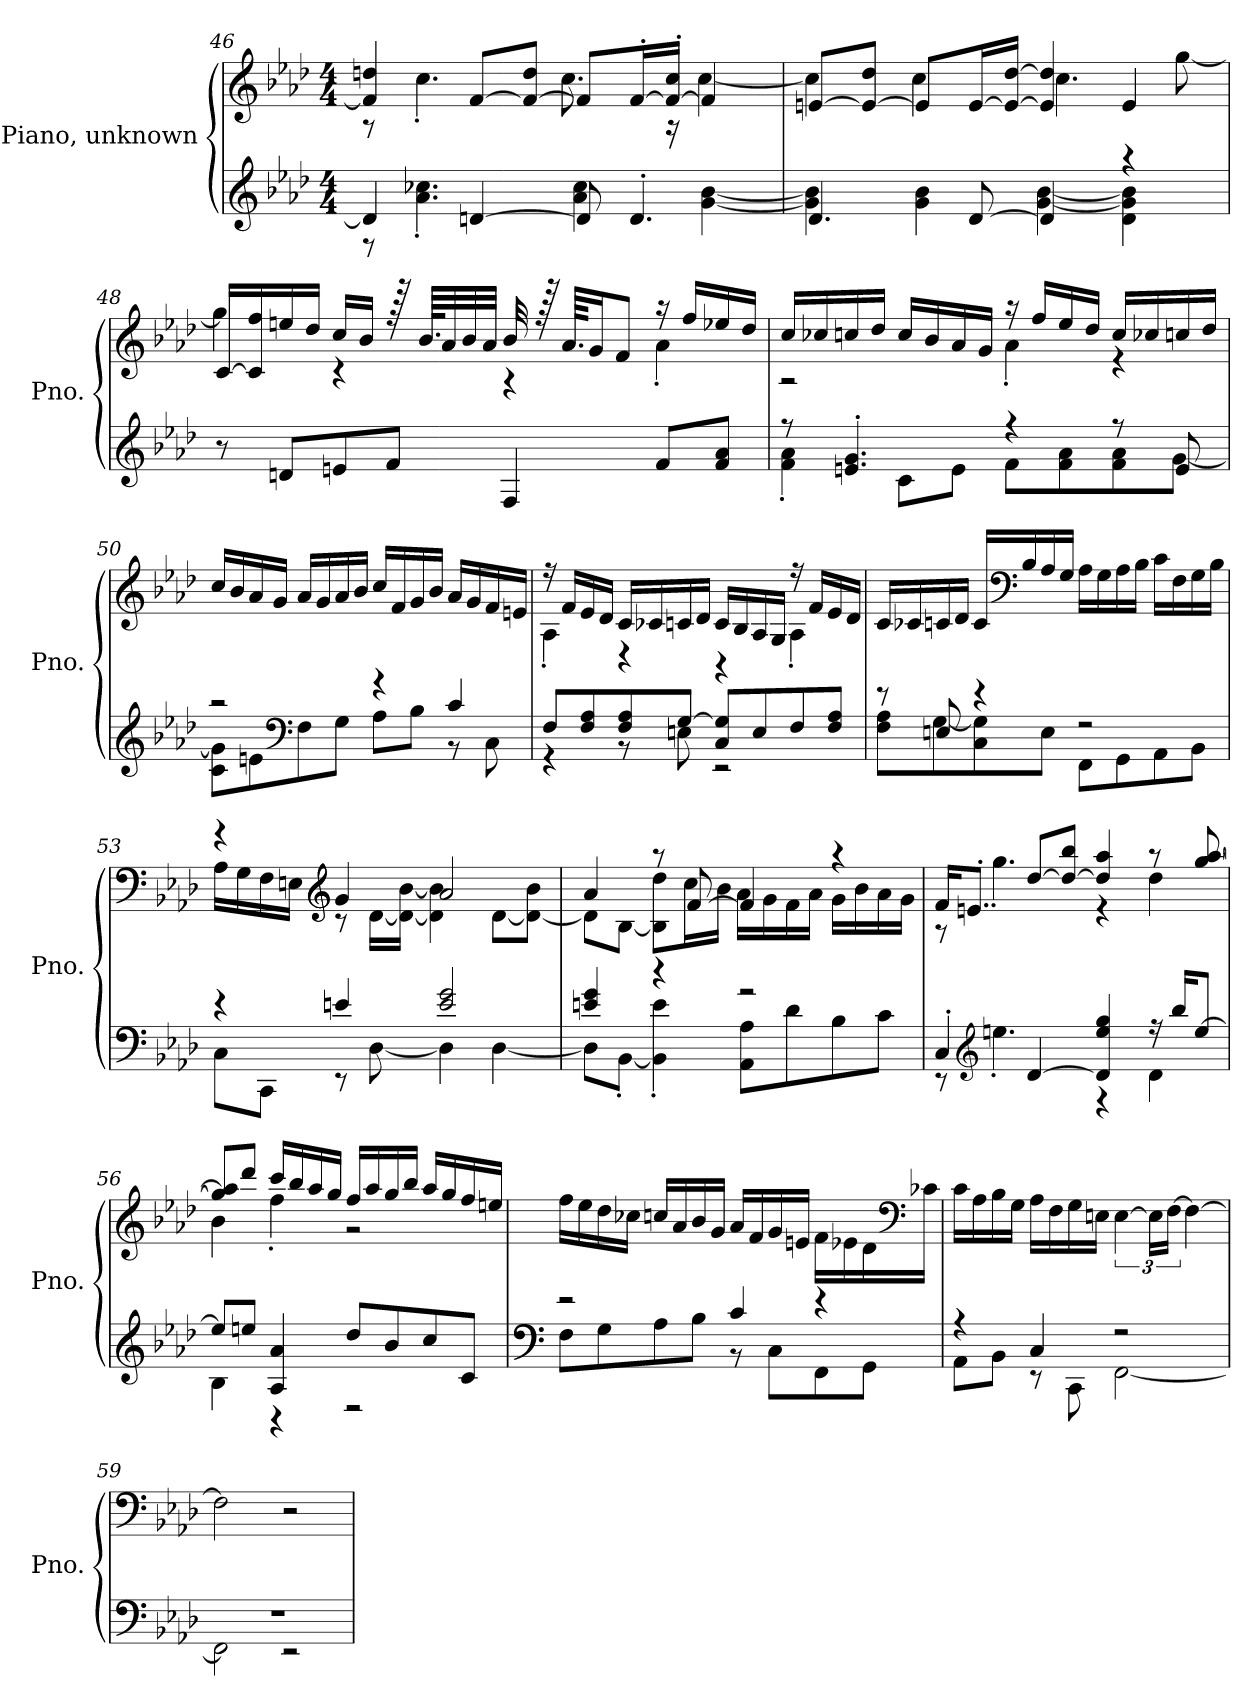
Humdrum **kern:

**kern	**kern
*part1	*part1
*staff2	*staff1
*I"Piano, unknown	*
*I'Pno.	*
*clefG2	*clefG2
*k[b-e-a-d-]	*k[b-e-a-d-]
*M4/4	*M4/4
=46	=46
*^	*^
4d/]	8r	4f/] 4ddn/	8r
.	4.a-\' 4.cc-X\'	.	4.cc'\
[4dn/	.	[8f/L	.
.	.	8f/_ 8dd/J	.
8d/]	4a-\ 4cc-\	8f/L]	8.cc\
4.d'/	.	[16f'/L	.
.	.	16f/_' 16cc/'JJ	16r
.	[4g\ [4b-\	4f/]	[4cc\
=47	=47	=47	=47
4.d-/	4g\] 4b-\]	[8en/L	4cc\]
.	.	8e/_ 8dd-/J	.
.	4g\ 4b-\	8e/L]	4cc\
[8d-/	.	[16e/L	.
.	.	16e/_ [16dd-/JJ	.
4d-/]	[4g\ [4b-\	4e/] 4dd-/]	4.cc\
4r	4d-\ 4g\] 4b-\]	4e/	.
.	.	.	[8gg\
*v	*v	*	*
!!LO:LB:g=z	!!
=48	=48	=48
8r	[16c/LL	4gg\]
.	16c/] 16ff/	.
8dn/L	16een/	.
.	16dd-/JJ	.
8en/	16cc/LL	4r
.	16b-/JJ	.
8f/J	128r	.
.	64.b-/KLLL	.
.	32a-/	.
.	32b-/	.
.	32a-/JJJ	.
4F/	32b-/	4r
.	128r	.
.	64.a-/KKLL	.
.	16g/J	.
.	8f/J	.
8f/L	16r	4a-'\
.	16ff/LL	.
8f/ 8a-/J	16ee-X/	.
.	16dd-/JJ	.
=49	=49	=49
*^	*	*
8r	4f\' 4a-\'	16cc/LL	2r
.	.	16cc-X/	.
4.en/' 4.g/'	.	16ccn/	.
.	.	16dd-/JJ	.
.	8c\L	16cc/LL	.
.	.	16b-/	.
.	8e\J	16a-/	.
.	.	16g/JJ	.
4r	8f\L	16r	4a-'\
.	.	16ff/LL	.
.	8f\ 8a-\	16ee-/	.
.	.	16dd-/JJ	.
8r	8f\ 8a-\	16cc/LL	4r
.	.	16cc-X/	.
8e/	[8g\J	16ccn/	.
.	.	16dd-/JJ	.
*	*	*v	*v
!!LO:PB:g=z
=50	=50	=50
2r	8c\ 8g\]L	16cc/LL
.	.	16b-/
.	8en\	16a-/
.	.	16g/JJ
*clefF4	*	*
.	8F\	16a-/LL
.	.	16g/
.	8G\J	16a-/
.	.	16b-/JJ
4r	8A-\L	16cc/LL
.	.	16f/
.	8B-\J	16g/
.	.	16b-/JJ
4c/	8r	16a-/LL
.	.	16g/
.	8C\	16f/
.	.	16en/JJ
=51	=51	=51
*	*	*^
8F/L	4r	16r	4A-'\
.	.	16f/LL	.
8F/ 8A-/	.	16e-/	.
.	.	16d-/JJ	.
8F/ 8A-/	8r	16c/LL	4r
.	.	16c-X/	.
[8G/J	8En\	16cn/	.
.	.	16d-/JJ	.
8C/ 8G/]L	2r	16c/LL	4r
.	.	16B-/	.
8E/	.	16A-/	.
.	.	16G/JJ	.
8F/	.	16r	4A-'\
.	.	16f/LL	.
8F/ 8A-/J	.	16e-/	.
.	.	16d-/JJ	.
*	*	*v	*v
!!LO:LB:g=z
=52	=52	=52
8r	8F\ 8A-\L	16c/LL
.	.	16c-X/
8En/	[8G\	16cn/
.	.	16d-/JJ
4r	8C\ 8G\]	16c/LL
*	*	*clefF4
.	.	16B-/
.	8E\J	16A-/
.	.	16G/JJ
2r	8FF\L	16A-\LL
.	.	16G\
.	8GG\	16A-\
.	.	16B-\JJ
.	8AA-\	16c\LL
.	.	16F\
.	8BB-\J	16G\
.	.	16B-\JJ
=53	=53	=53
*	*	*^
4r	8C\L	4r	16A-\LL
.	.	.	16G\
.	8CC\J	.	16F\
.	.	.	16En\JJ
*	*	*clefG2	*
4en/	8r	4g/	8r
.	[8D-\	.	[16d-\LL
.	.	.	16d-\_ [16b-\JJ
2e/ 2g/	4D-\]	2a-/	4d-\] 4b-\]
.	[4D-\	.	[8d-\L
.	.	.	8d-\_ 8b-\J
!!LO:LB:g=z	!!
=54	=54	=54	=54
4en/ 4g/	8D-\L]	4a-/	8d-\L]
.	[8BB-'\J	.	[8B-\J
4r	4BB-\]' 4e\'	8r	8B-\] 8dd-\L
.	.	[8f/	16cc\L
.	.	.	16b-\JJ
2r	8AA-\ 8A-\L	4f/]	16a-\LL
.	.	.	16g\
.	8d-\	.	16f\
.	.	.	16a-\JJ
.	8B-\	4r	16g\LL
.	.	.	16b-\
.	8c\J	.	16a-\
.	.	.	16g\JJ
=55	=55	=55	=55
4C'/	8r	16f/KL	8r
.	.	8.en'/J	.
*clefG2	*	*	*
.	4.een'\	.	4.gg'\
[4d-/	.	[8dd-/L	.
.	.	8dd-/_ 8bb-/J	.
4d-/] 4ee/ 4gg/	4r	4dd-/] 4aa-/	4r
16r	4d-\	8r	4dd-\
16bb-/KL	.	.	.
[8ee/J	.	[8gg/ [8aa-/	.
!!LO:LB:g=z	!!
=56	=56	=56	=56
8ee/L]	4B-\	8gg/] 8aa-/]L	4b-\
8een/J	.	8ddd-/J	.
4A-/ 4a-/	4r	16ccc/LL	4ff'\
.	.	16bb-/	.
.	.	16aa-/	.
.	.	16gg/JJ	.
8dd-/L	2r	16ff/LL	2r
.	.	16aa-/	.
8b-/	.	16gg/	.
.	.	16bb-/JJ	.
8cc/	.	16aa-/LL	.
.	.	16gg/	.
8c/J	.	16ff/	.
.	.	16een/JJ	.
*	*	*v	*v
=57	=57	=57
*clefF4	*	*
2r	8F\L	16ff\LL
.	.	16ee-\
.	8G\	16dd-\
.	.	16cc-X\JJ
.	8A-\	16ccn/LL
.	.	16a-/
.	8B-\J	16b-/
.	.	16g/JJ
4c/	8r	16a-/LL
.	.	16f/
.	8C\L	16g/
.	.	16en/JJ
4r	8FF\	16f\LL
.	.	16e-X\
.	8GG\J	16d-\
*	*	*clefF4
.	.	16c-X\JJ
!!LO:LB:g=z
=58	=58	=58
4r	8AA-\L	16c\LL
.	.	16A-\
.	8BB-\J	16B-\
.	.	16G\JJ
4C/	8r	16A-\LL
.	.	16F\
.	8CC\	16G\
.	.	16En\JJ
2r	[2FF\	[6E\
.	.	24E\LL]
.	.	[24F\JJ
.	.	4F\_
=59	=59	=59
1r	2FF\]	2F\]
.	2r	2r
*v	*v	*
=	=
*-	*-
